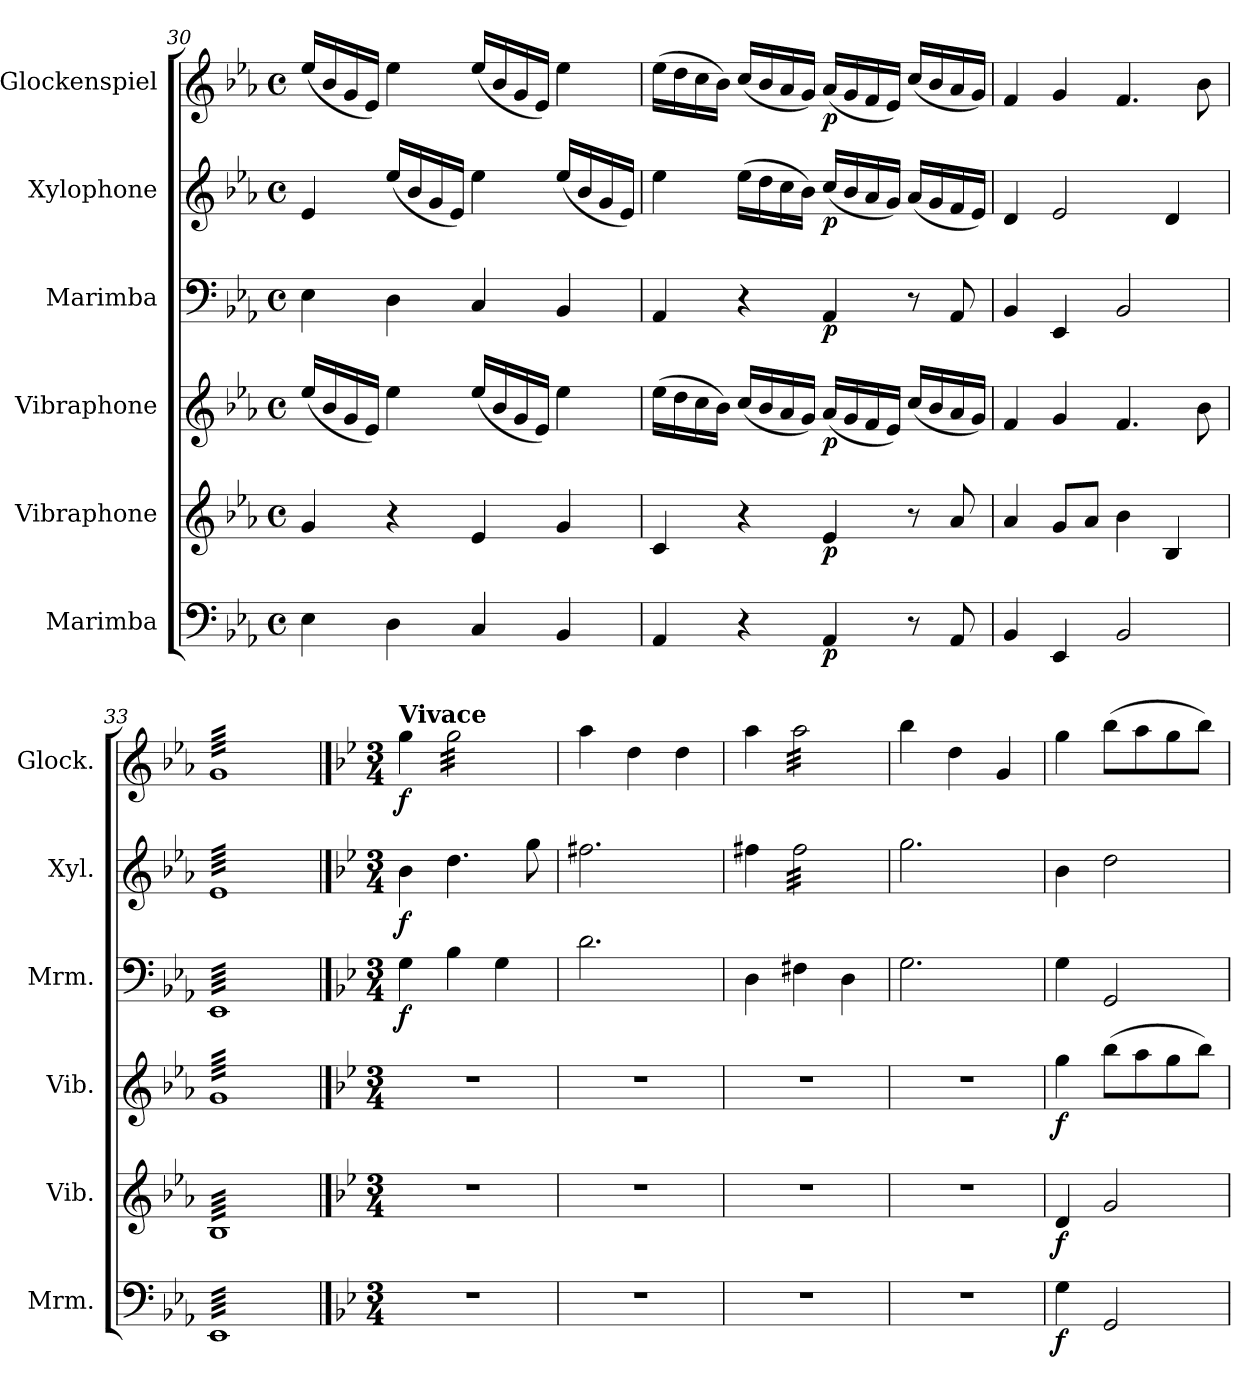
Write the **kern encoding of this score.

**kern	**dynam	**kern	**dynam	**kern	**dynam	**kern	**dynam	**kern	**dynam	**kern	**dynam
*part6	*part6	*part5	*part5	*part4	*part4	*part3	*part3	*part2	*part2	*part1	*part1
*staff6	*staff6	*staff5	*staff5	*staff4	*staff4	*staff3	*staff3	*staff2	*staff2	*staff1	*staff1
*I"Marimba	*	*I"Vibraphone	*	*I"Vibraphone	*	*I"Marimba	*	*I"Xylophone	*	*I"Glockenspiel	*
*I'Mrm.	*	*I'Vib.	*	*I'Vib.	*	*I'Mrm.	*	*I'Xyl.	*	*I'Glock.	*
*clefF4	*	*clefG2	*	*clefG2	*	*clefF4	*	*clefG2	*	*clefG2	*
*	*	*	*	*	*	*	*	*ITrd-7c-12	*	*ITrd-14c-24	*
*k[b-e-a-]	*	*k[b-e-a-]	*	*k[b-e-a-]	*	*k[b-e-a-]	*	*k[b-e-a-]	*	*k[b-e-a-]	*
*M4/4	*	*M4/4	*	*M4/4	*	*M4/4	*	*M4/4	*	*M4/4	*
*met(c)	*	*met(c)	*	*met(c)	*	*met(c)	*	*met(c)	*	*met(c)	*
=30	=30	=30	=30	=30	=30	=30	=30	=30	=30	=30	=30
4E-\	.	4g/	.	(<16ee-/LL	.	4E-\	.	4ee-/	.	(<16eeee-/LL	.
.	.	.	.	16b-/	.	.	.	.	.	16bbb-/	.
.	.	.	.	16g/	.	.	.	.	.	16ggg/	.
.	.	.	.	16e-/JJ)	.	.	.	.	.	16eee-/JJ)	.
4D\	.	4r	.	4ee-\	.	4D\	.	(<16eee-/LL	.	4eeee-\	.
.	.	.	.	.	.	.	.	16bb-/	.	.	.
.	.	.	.	.	.	.	.	16gg/	.	.	.
.	.	.	.	.	.	.	.	16ee-/JJ)	.	.	.
4C/	.	4e-/	.	(<16ee-/LL	.	4C/	.	4eee-\	.	(<16eeee-/LL	.
.	.	.	.	16b-/	.	.	.	.	.	16bbb-/	.
.	.	.	.	16g/	.	.	.	.	.	16ggg/	.
.	.	.	.	16e-/JJ)	.	.	.	.	.	16eee-/JJ)	.
4BB-/	.	4g/	.	4ee-\	.	4BB-/	.	(<16eee-/LL	.	4eeee-\	.
.	.	.	.	.	.	.	.	16bb-/	.	.	.
.	.	.	.	.	.	.	.	16gg/	.	.	.
.	.	.	.	.	.	.	.	16ee-/JJ)	.	.	.
=31	=31	=31	=31	=31	=31	=31	=31	=31	=31	=31	=31
4AA-/	.	4c/	.	(>16ee-\LL	.	4AA-/	.	4eee-\	.	(>16eeee-\LL	.
.	.	.	.	16dd\	.	.	.	.	.	16dddd\	.
.	.	.	.	16cc\	.	.	.	.	.	16cccc\	.
.	.	.	.	16b-\JJ)	.	.	.	.	.	16bbb-\JJ)	.
4r	.	4r	.	(<16cc/LL	.	4r	.	(>16eee-\LL	.	(<16cccc/LL	.
.	.	.	.	16b-/	.	.	.	16ddd\	.	16bbb-/	.
.	.	.	.	16a-/	.	.	.	16ccc\	.	16aaa-/	.
.	.	.	.	16g/JJ)	.	.	.	16bb-\JJ)	.	16ggg/JJ)	.
!	!LO:DY:b	!	!LO:DY:b	!	!LO:DY:b	!	!LO:DY:b	!	!LO:DY:b	!	!LO:DY:b
4AA-/	p	4e-/	p	(<16a-/LL	p	4AA-/	p	(<16ccc/LL	p	(<16aaa-/LL	p
.	.	.	.	16g/	.	.	.	16bb-/	.	16ggg/	.
.	.	.	.	16f/	.	.	.	16aa-/	.	16fff/	.
.	.	.	.	16e-/JJ)	.	.	.	16gg/JJ)	.	16eee-/JJ)	.
8r	.	8r	.	(<16cc/LL	.	8r	.	(<16aa-/LL	.	(<16cccc/LL	.
.	.	.	.	16b-/	.	.	.	16gg/	.	16bbb-/	.
8AA-/	.	8a-/	.	16a-/	.	8AA-/	.	16ff/	.	16aaa-/	.
.	.	.	.	16g/JJ)	.	.	.	16ee-/JJ)	.	16ggg/JJ)	.
=32	=32	=32	=32	=32	=32	=32	=32	=32	=32	=32	=32
4BB-/	.	4a-/	.	4f/	.	4BB-/	.	4dd/	.	4fff/	.
4EE-/	.	8g/L	.	4g/	.	4EE-/	.	2ee-/	.	4ggg/	.
.	.	8a-/J	.	.	.	.	.	.	.	.	.
2BB-/	.	4b-\	.	4.f/	.	2BB-/	.	.	.	4.fff/	.
.	.	4B-/	.	.	.	.	.	4dd/	.	.	.
.	.	.	.	8b-\	.	.	.	.	.	8bbb-\	.
=33	=33	=33	=33	=33	=33	=33	=33	=33	=33	=33	=33
*tremolo	*	*	*	*	*	*	*	*	*	*	*
*	*	*tremolo	*	*	*	*	*	*	*	*	*
*	*	*	*	*tremolo	*	*	*	*	*	*	*
*	*	*	*	*	*	*tremolo	*	*	*	*	*
*	*	*	*	*	*	*	*	*tremolo	*	*	*
*	*	*	*	*	*	*	*	*	*	*tremolo	*
64EE-LLLL	.	64B-LLLL	.	64gLLLL	.	64EE-LLLL	.	64ee-LLLL	.	64gggLLLL	.
64EE-	.	64B-	.	64g	.	64EE-	.	64ee-	.	64ggg	.
64EE-	.	64B-	.	64g	.	64EE-	.	64ee-	.	64ggg	.
64EE-	.	64B-	.	64g	.	64EE-	.	64ee-	.	64ggg	.
64EE-	.	64B-	.	64g	.	64EE-	.	64ee-	.	64ggg	.
64EE-	.	64B-	.	64g	.	64EE-	.	64ee-	.	64ggg	.
64EE-	.	64B-	.	64g	.	64EE-	.	64ee-	.	64ggg	.
64EE-	.	64B-	.	64g	.	64EE-	.	64ee-	.	64ggg	.
64EE-	.	64B-	.	64g	.	64EE-	.	64ee-	.	64ggg	.
64EE-	.	64B-	.	64g	.	64EE-	.	64ee-	.	64ggg	.
64EE-	.	64B-	.	64g	.	64EE-	.	64ee-	.	64ggg	.
64EE-	.	64B-	.	64g	.	64EE-	.	64ee-	.	64ggg	.
64EE-	.	64B-	.	64g	.	64EE-	.	64ee-	.	64ggg	.
64EE-	.	64B-	.	64g	.	64EE-	.	64ee-	.	64ggg	.
64EE-	.	64B-	.	64g	.	64EE-	.	64ee-	.	64ggg	.
64EE-	.	64B-	.	64g	.	64EE-	.	64ee-	.	64ggg	.
64EE-	.	64B-	.	64g	.	64EE-	.	64ee-	.	64ggg	.
64EE-	.	64B-	.	64g	.	64EE-	.	64ee-	.	64ggg	.
64EE-	.	64B-	.	64g	.	64EE-	.	64ee-	.	64ggg	.
64EE-	.	64B-	.	64g	.	64EE-	.	64ee-	.	64ggg	.
64EE-	.	64B-	.	64g	.	64EE-	.	64ee-	.	64ggg	.
64EE-	.	64B-	.	64g	.	64EE-	.	64ee-	.	64ggg	.
64EE-	.	64B-	.	64g	.	64EE-	.	64ee-	.	64ggg	.
64EE-	.	64B-	.	64g	.	64EE-	.	64ee-	.	64ggg	.
64EE-	.	64B-	.	64g	.	64EE-	.	64ee-	.	64ggg	.
64EE-	.	64B-	.	64g	.	64EE-	.	64ee-	.	64ggg	.
64EE-	.	64B-	.	64g	.	64EE-	.	64ee-	.	64ggg	.
64EE-	.	64B-	.	64g	.	64EE-	.	64ee-	.	64ggg	.
64EE-	.	64B-	.	64g	.	64EE-	.	64ee-	.	64ggg	.
64EE-	.	64B-	.	64g	.	64EE-	.	64ee-	.	64ggg	.
64EE-	.	64B-	.	64g	.	64EE-	.	64ee-	.	64ggg	.
64EE-	.	64B-	.	64g	.	64EE-	.	64ee-	.	64ggg	.
64EE-	.	64B-	.	64g	.	64EE-	.	64ee-	.	64ggg	.
64EE-	.	64B-	.	64g	.	64EE-	.	64ee-	.	64ggg	.
64EE-	.	64B-	.	64g	.	64EE-	.	64ee-	.	64ggg	.
64EE-	.	64B-	.	64g	.	64EE-	.	64ee-	.	64ggg	.
64EE-	.	64B-	.	64g	.	64EE-	.	64ee-	.	64ggg	.
64EE-	.	64B-	.	64g	.	64EE-	.	64ee-	.	64ggg	.
64EE-	.	64B-	.	64g	.	64EE-	.	64ee-	.	64ggg	.
64EE-	.	64B-	.	64g	.	64EE-	.	64ee-	.	64ggg	.
64EE-	.	64B-	.	64g	.	64EE-	.	64ee-	.	64ggg	.
64EE-	.	64B-	.	64g	.	64EE-	.	64ee-	.	64ggg	.
64EE-	.	64B-	.	64g	.	64EE-	.	64ee-	.	64ggg	.
64EE-	.	64B-	.	64g	.	64EE-	.	64ee-	.	64ggg	.
64EE-	.	64B-	.	64g	.	64EE-	.	64ee-	.	64ggg	.
64EE-	.	64B-	.	64g	.	64EE-	.	64ee-	.	64ggg	.
64EE-	.	64B-	.	64g	.	64EE-	.	64ee-	.	64ggg	.
64EE-	.	64B-	.	64g	.	64EE-	.	64ee-	.	64ggg	.
64EE-	.	64B-	.	64g	.	64EE-	.	64ee-	.	64ggg	.
64EE-	.	64B-	.	64g	.	64EE-	.	64ee-	.	64ggg	.
64EE-	.	64B-	.	64g	.	64EE-	.	64ee-	.	64ggg	.
64EE-	.	64B-	.	64g	.	64EE-	.	64ee-	.	64ggg	.
64EE-	.	64B-	.	64g	.	64EE-	.	64ee-	.	64ggg	.
64EE-	.	64B-	.	64g	.	64EE-	.	64ee-	.	64ggg	.
64EE-	.	64B-	.	64g	.	64EE-	.	64ee-	.	64ggg	.
64EE-	.	64B-	.	64g	.	64EE-	.	64ee-	.	64ggg	.
64EE-	.	64B-	.	64g	.	64EE-	.	64ee-	.	64ggg	.
64EE-	.	64B-	.	64g	.	64EE-	.	64ee-	.	64ggg	.
64EE-	.	64B-	.	64g	.	64EE-	.	64ee-	.	64ggg	.
64EE-	.	64B-	.	64g	.	64EE-	.	64ee-	.	64ggg	.
64EE-	.	64B-	.	64g	.	64EE-	.	64ee-	.	64ggg	.
64EE-	.	64B-	.	64g	.	64EE-	.	64ee-	.	64ggg	.
64EE-	.	64B-	.	64g	.	64EE-	.	64ee-	.	64ggg	.
64EE-JJJJ	.	64B-JJJJ	.	64gJJJJ	.	64EE-JJJJ	.	64ee-JJJJ	.	64gggJJJJ	.
*	*	*	*	*	*	*	*	*	*	*Xtremolo	*
*	*	*	*	*	*	*	*	*Xtremolo	*	*	*
*	*	*	*	*	*	*Xtremolo	*	*	*	*	*
*	*	*	*	*Xtremolo	*	*	*	*	*	*	*
*	*	*Xtremolo	*	*	*	*	*	*	*	*	*
*Xtremolo	*	*	*	*	*	*	*	*	*	*	*
!!LO:LB:g=z
==1	==1	==1	==1	==1	==1	==1	==1	==1	==1	==1	==1
*k[b-e-]	*	*k[b-e-]	*	*k[b-e-]	*	*k[b-e-]	*	*k[b-e-]	*	*k[b-e-]	*
*M3/4	*	*M3/4	*	*M3/4	*	*M3/4	*	*M3/4	*	*M3/4	*
!	!	!	!	!	!	!	!	!	!	!LO:TX:a:B:t=Vivace	!
!	!	!	!	!	!	!	!LO:DY:b	!	!LO:DY:b	!	!LO:DY:b
2.r	.	2.r	.	2.r	.	4G\	f	4bb-\	f	4gggg\	f
*	*	*	*	*	*	*	*	*	*	*tremolo	*
.	.	.	.	.	.	4B-\	.	4.ddd\	.	32gggg\LLL	.
.	.	.	.	.	.	.	.	.	.	32gggg\	.
.	.	.	.	.	.	.	.	.	.	32gggg\	.
.	.	.	.	.	.	.	.	.	.	32gggg\	.
.	.	.	.	.	.	.	.	.	.	32gggg\	.
.	.	.	.	.	.	.	.	.	.	32gggg\	.
.	.	.	.	.	.	.	.	.	.	32gggg\	.
.	.	.	.	.	.	.	.	.	.	32gggg\	.
.	.	.	.	.	.	4G\	.	.	.	32gggg\	.
.	.	.	.	.	.	.	.	.	.	32gggg\	.
.	.	.	.	.	.	.	.	.	.	32gggg\	.
.	.	.	.	.	.	.	.	.	.	32gggg\	.
.	.	.	.	.	.	.	.	8ggg\	.	32gggg\	.
.	.	.	.	.	.	.	.	.	.	32gggg\	.
.	.	.	.	.	.	.	.	.	.	32gggg\	.
.	.	.	.	.	.	.	.	.	.	32gggg\JJJ	.
*	*	*	*	*	*	*	*	*	*	*Xtremolo	*
=2	=2	=2	=2	=2	=2	=2	=2	=2	=2	=2	=2
2.r	.	2.r	.	2.r	.	2.d\	.	2.fff#X\	.	4aaaa\	.
.	.	.	.	.	.	.	.	.	.	4dddd\	.
.	.	.	.	.	.	.	.	.	.	4dddd\	.
=3	=3	=3	=3	=3	=3	=3	=3	=3	=3	=3	=3
2.r	.	2.r	.	2.r	.	4D\	.	4fff#X\	.	4aaaa\	.
*	*	*	*	*	*	*	*	*tremolo	*	*	*
*	*	*	*	*	*	*	*	*	*	*tremolo	*
.	.	.	.	.	.	4F#X\	.	32fff#\LLL	.	32aaaa\LLL	.
.	.	.	.	.	.	.	.	32fff#\	.	32aaaa\	.
.	.	.	.	.	.	.	.	32fff#\	.	32aaaa\	.
.	.	.	.	.	.	.	.	32fff#\	.	32aaaa\	.
.	.	.	.	.	.	.	.	32fff#\	.	32aaaa\	.
.	.	.	.	.	.	.	.	32fff#\	.	32aaaa\	.
.	.	.	.	.	.	.	.	32fff#\	.	32aaaa\	.
.	.	.	.	.	.	.	.	32fff#\	.	32aaaa\	.
.	.	.	.	.	.	4D\	.	32fff#\	.	32aaaa\	.
.	.	.	.	.	.	.	.	32fff#\	.	32aaaa\	.
.	.	.	.	.	.	.	.	32fff#\	.	32aaaa\	.
.	.	.	.	.	.	.	.	32fff#\	.	32aaaa\	.
.	.	.	.	.	.	.	.	32fff#\	.	32aaaa\	.
.	.	.	.	.	.	.	.	32fff#\	.	32aaaa\	.
.	.	.	.	.	.	.	.	32fff#\	.	32aaaa\	.
.	.	.	.	.	.	.	.	32fff#\JJJ	.	32aaaa\JJJ	.
*	*	*	*	*	*	*	*	*	*	*Xtremolo	*
*	*	*	*	*	*	*	*	*Xtremolo	*	*	*
=4	=4	=4	=4	=4	=4	=4	=4	=4	=4	=4	=4
2.r	.	2.r	.	2.r	.	2.G\	.	2.ggg\	.	4bbbb-\	.
.	.	.	.	.	.	.	.	.	.	4dddd\	.
.	.	.	.	.	.	.	.	.	.	4ggg/	.
=5	=5	=5	=5	=5	=5	=5	=5	=5	=5	=5	=5
!	!LO:DY:b	!	!LO:DY:b	!	!LO:DY:b	!	!	!	!	!	!
4G\	f	4d/	f	4gg\	f	4G\	.	4bb-\	.	4gggg\	.
2GG/	.	2g/	.	(>8bb-\L	.	2GG/	.	2ddd\	.	(>8bbbb-\L	.
.	.	.	.	8aa\	.	.	.	.	.	8aaaa\	.
.	.	.	.	8gg\	.	.	.	.	.	8gggg\	.
.	.	.	.	8bb-\J)	.	.	.	.	.	8bbbb-\J)	.
=	=	=	=	=	=	=	=	=	=	=	=
*-	*-	*-	*-	*-	*-	*-	*-	*-	*-	*-	*-
